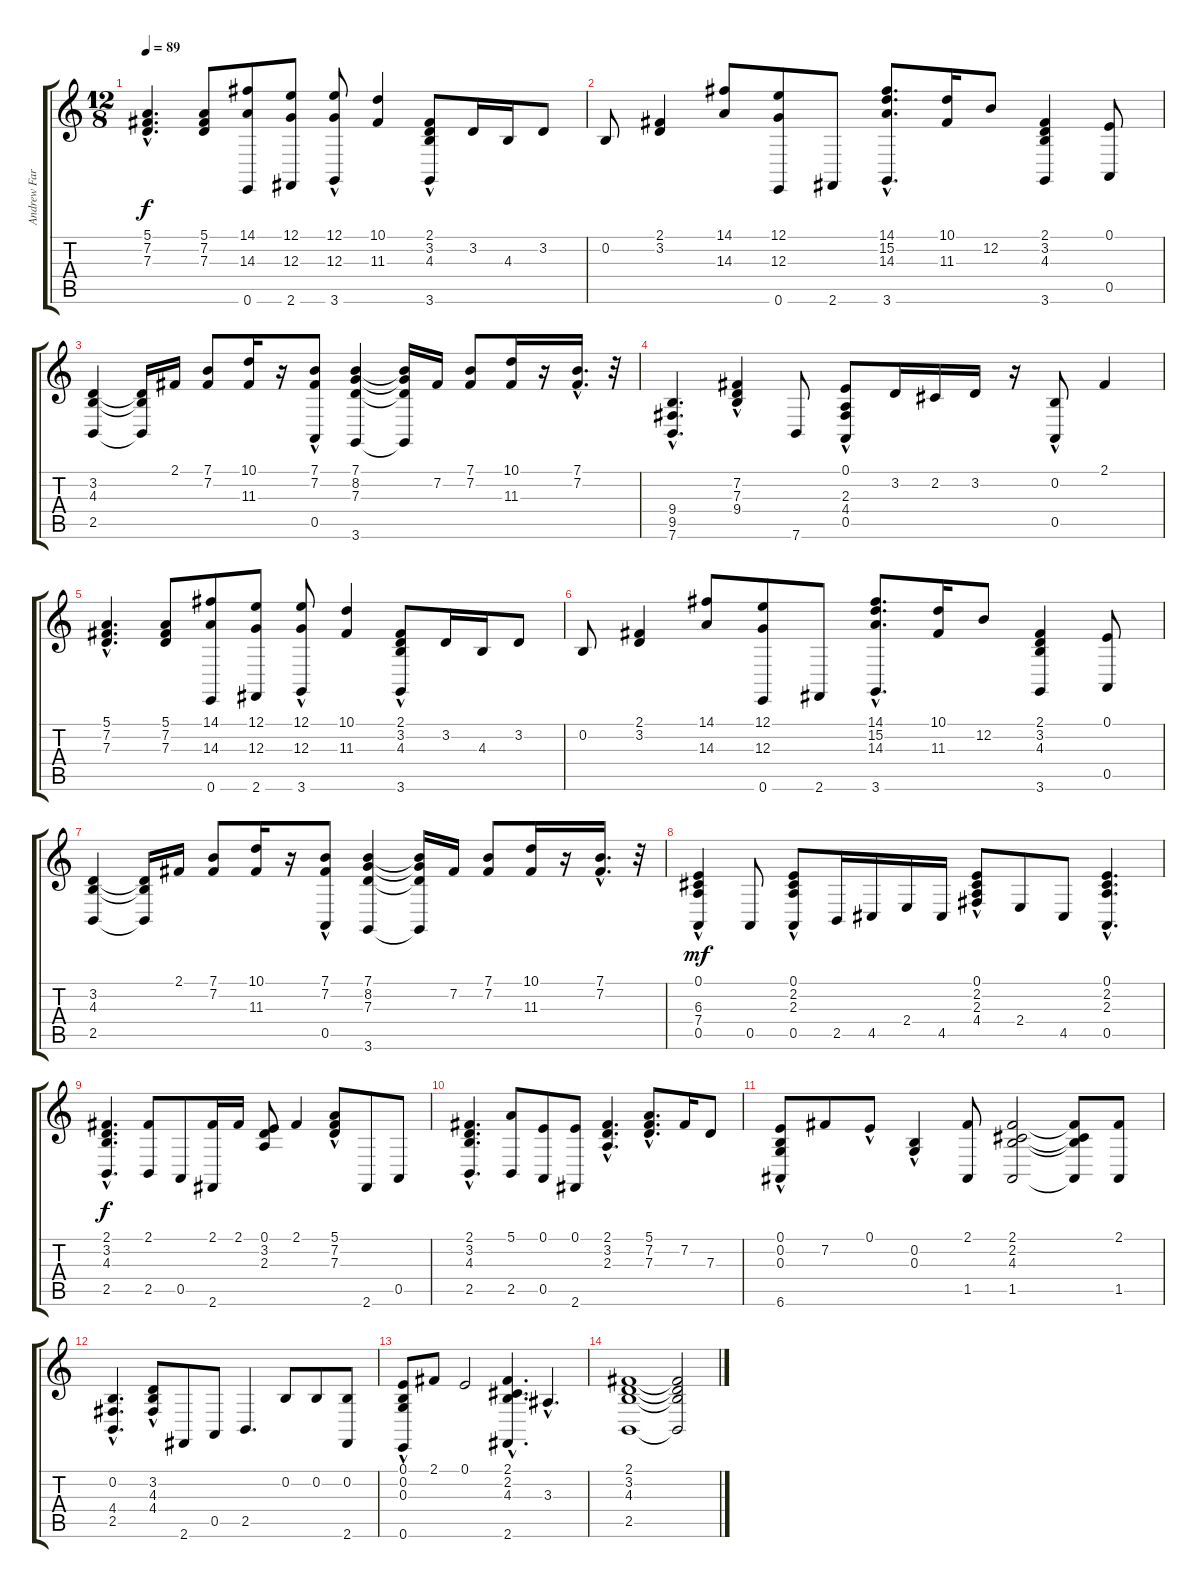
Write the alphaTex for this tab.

\track ("Andrew Farriss" "Andrew Far") {instrument brightacousticpiano}
\staff {score tabs}
\tuning (E4 B3 G3 D3 A2 E2) {hide}
\ts (12 8)
\tempo 89
\clef g2
\ks c
(5.1{hac} 7.2{hac} 7.3{hac}).4{d dy f} (5.1 7.2 7.3).8 (14.1 14.3 0.6).8 (12.1 12.3 2.6).8 (12.1 12.3 3.6{hac}).8 (10.1 11.3).4 (2.1 3.2 4.3 3.6{hac}).8 3.2.16 4.3.16 3.2.8 |
0.2.8 (2.1 3.2).4 (14.1 14.3).8 (12.1 12.3 0.6).8 2.6.8 (14.1{hac} 15.2{hac} 14.3{hac} 3.6{hac}).8{d} (10.1 11.3).16 12.2.8 (2.1 3.2 4.3 3.6).4 (0.1 0.5).8 |
(3.2 4.3 2.5).4 (3.2{t} 4.3{t} 2.5{t}).16 2.1.16 (7.1 7.2).8 (10.1 11.3).16 r.16 (7.1{hac} 7.2{hac} 0.5).8 (7.1 8.2 7.3 3.6).4 (7.1{t} 8.2{t} 7.3{t} 3.6{t}).16 7.2.16 (7.1 7.2).8 (10.1 11.3).16 r.16 (7.1{hac} 7.2{hac}).16{d} r.32 |
(9.4{hac} 9.5{hac} 7.6{hac}).4{d} (7.2{hac} 7.3{hac} 9.4{hac}).4 7.6.8 (0.1 2.3 4.4 0.5{hac}).8 3.2.16 2.2.16 3.2.16 r.16 (0.2 0.5{hac}).8 2.1.4 |
(5.1{hac} 7.2{hac} 7.3{hac}).4{d} (5.1 7.2 7.3).8 (14.1 14.3 0.6).8 (12.1 12.3 2.6).8 (12.1 12.3 3.6{hac}).8 (10.1 11.3).4 (2.1 3.2 4.3 3.6{hac}).8 3.2.16 4.3.16 3.2.8 |
0.2.8 (2.1 3.2).4 (14.1 14.3).8 (12.1 12.3 0.6).8 2.6.8 (14.1{hac} 15.2{hac} 14.3{hac} 3.6{hac}).8{d} (10.1 11.3).16 12.2.8 (2.1 3.2 4.3 3.6).4 (0.1 0.5).8 |
(3.2 4.3 2.5).4 (3.2{t} 4.3{t} 2.5{t}).16 2.1.16 (7.1 7.2).8 (10.1 11.3).16 r.16 (7.1{hac} 7.2{hac} 0.5).8 (7.1 8.2 7.3 3.6).4 (7.1{t} 8.2{t} 7.3{t} 3.6{t}).16 7.2.16 (7.1 7.2).8 (10.1 11.3).16 r.16 (7.1{hac} 7.2{hac}).16{d} r.32 |
(0.1{hac} 6.3{hac} 7.4{hac} 0.5).4{dy mf} 0.5.8 (0.1{hac} 2.2{hac} 2.3{hac} 0.5).8 2.5.16 4.5.16 2.4.16 4.5.16 (0.1{hac} 2.2{hac} 2.3{hac} 4.4).8 2.4.8 4.5.8 (0.1{hac} 2.2{hac} 2.3{hac} 0.5{hac}).4{d} |
(2.1{hac} 3.2{hac} 4.3{hac} 2.5{hac}).4{d dy f} (2.1 2.5).8 0.5.8 (2.1 2.6).16 2.1.16 (0.1 3.2 2.3).8 2.1.4 (5.1{hac} 7.2{hac} 7.3{hac}).8 2.6.8 0.5.8 |
(2.1{hac} 3.2{hac} 4.3{hac} 2.5{hac}).4{d} (5.1 2.5).8 (0.1 0.5).8 (0.1 2.6).8 (2.1{hac} 3.2{hac} 2.3{hac}).4{d} (5.1{hac} 7.2{hac} 7.3{hac}).8{d} 7.2.16 7.3.8 |
(0.1 0.2{hac} 0.3{hac} 6.6).8 7.2.8 0.1{hac}.8 (0.2{hac} 0.3{hac}).4 (2.1 1.5).8 (2.1 2.2 4.3 1.5).2 (2.1{t} 2.2{t} 4.3{t} 1.5{t}).8 (2.1 1.5).8 |
(0.2{hac} 4.4{hac} 2.5).4{d} (3.2{hac} 4.3{hac} 4.4{hac}).8 2.6.8 0.5.8 2.5.4{d} 0.2.8 0.2.8 (0.2 2.6).8 |
(0.1 0.2{hac} 0.3{hac} 0.6{hac}).8 2.1.8 0.1.2 (2.1{hac} 2.2{hac} 4.3{hac} 2.6{hac}).4{d} 3.3{hac}.4{d} |
(2.1 3.2 4.3 2.5).1 (2.1{t} 3.2{t} 4.3{t} 2.5{t}).2
